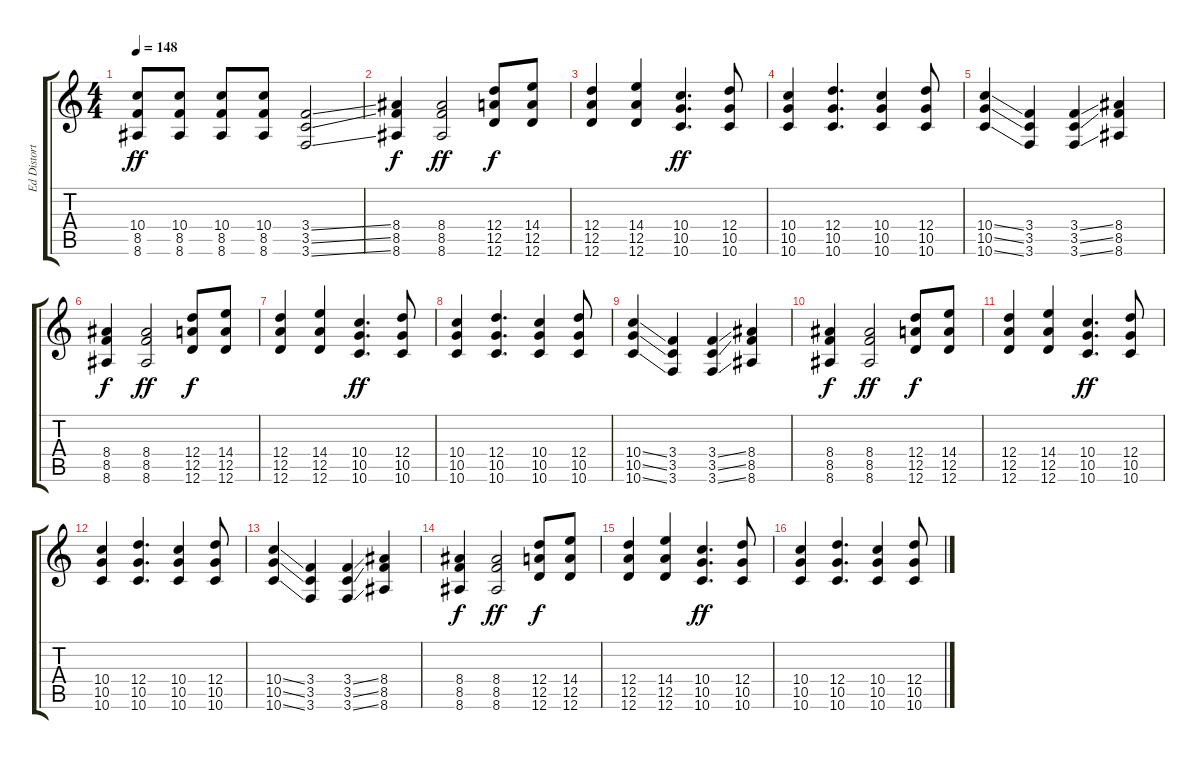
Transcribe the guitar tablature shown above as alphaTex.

\track ("Ed Distortion" "Ed Distort") {instrument distortionguitar}
\staff {score tabs}
\tuning (E4 B3 G3 D3 A2 D2) {hide}
\ts (4 4)
\tempo 148
\clef g2
\ks c
(10.4 8.5 8.6).8{dy ff} (10.4 8.5 8.6).8 (10.4 8.5 8.6).8 (10.4 8.5 8.6).8 (3.4{ss} 3.5{ss} 3.6{ss}).2 |
(8.4 8.5 8.6).4{dy f} (8.4 8.5 8.6).2{dy ff} (12.4 12.5 12.6).8{dy f} (14.4 12.5 12.6).8 |
(12.4 12.5 12.6).4 (14.4 12.5 12.6).4 (10.4 10.5 10.6).4{d dy ff} (12.4 10.5 10.6).8 |
(10.4 10.5 10.6).4 (12.4 10.5 10.6).4{d} (10.4 10.5 10.6).4 (12.4 10.5 10.6).8 |
(10.4{ss} 10.5{ss} 10.6{ss}).4 (3.4 3.5 3.6).4 (3.4{ss} 3.5{ss} 3.6{ss}).4 (8.4 8.5 8.6).4 |
(8.4 8.5 8.6).4{dy f} (8.4 8.5 8.6).2{dy ff} (12.4 12.5 12.6).8{dy f} (14.4 12.5 12.6).8 |
(12.4 12.5 12.6).4 (14.4 12.5 12.6).4 (10.4 10.5 10.6).4{d dy ff} (12.4 10.5 10.6).8 |
(10.4 10.5 10.6).4 (12.4 10.5 10.6).4{d} (10.4 10.5 10.6).4 (12.4 10.5 10.6).8 |
(10.4{ss} 10.5{ss} 10.6{ss}).4 (3.4 3.5 3.6).4 (3.4{ss} 3.5{ss} 3.6{ss}).4 (8.4 8.5 8.6).4 |
(8.4 8.5 8.6).4{dy f} (8.4 8.5 8.6).2{dy ff} (12.4 12.5 12.6).8{dy f} (14.4 12.5 12.6).8 |
(12.4 12.5 12.6).4 (14.4 12.5 12.6).4 (10.4 10.5 10.6).4{d dy ff} (12.4 10.5 10.6).8 |
(10.4 10.5 10.6).4 (12.4 10.5 10.6).4{d} (10.4 10.5 10.6).4 (12.4 10.5 10.6).8 |
(10.4{ss} 10.5{ss} 10.6{ss}).4 (3.4 3.5 3.6).4 (3.4{ss} 3.5{ss} 3.6{ss}).4 (8.4 8.5 8.6).4 |
(8.4 8.5 8.6).4{dy f} (8.4 8.5 8.6).2{dy ff} (12.4 12.5 12.6).8{dy f} (14.4 12.5 12.6).8 |
(12.4 12.5 12.6).4 (14.4 12.5 12.6).4 (10.4 10.5 10.6).4{d dy ff} (12.4 10.5 10.6).8 |
(10.4 10.5 10.6).4 (12.4 10.5 10.6).4{d} (10.4 10.5 10.6).4 (12.4 10.5 10.6).8
